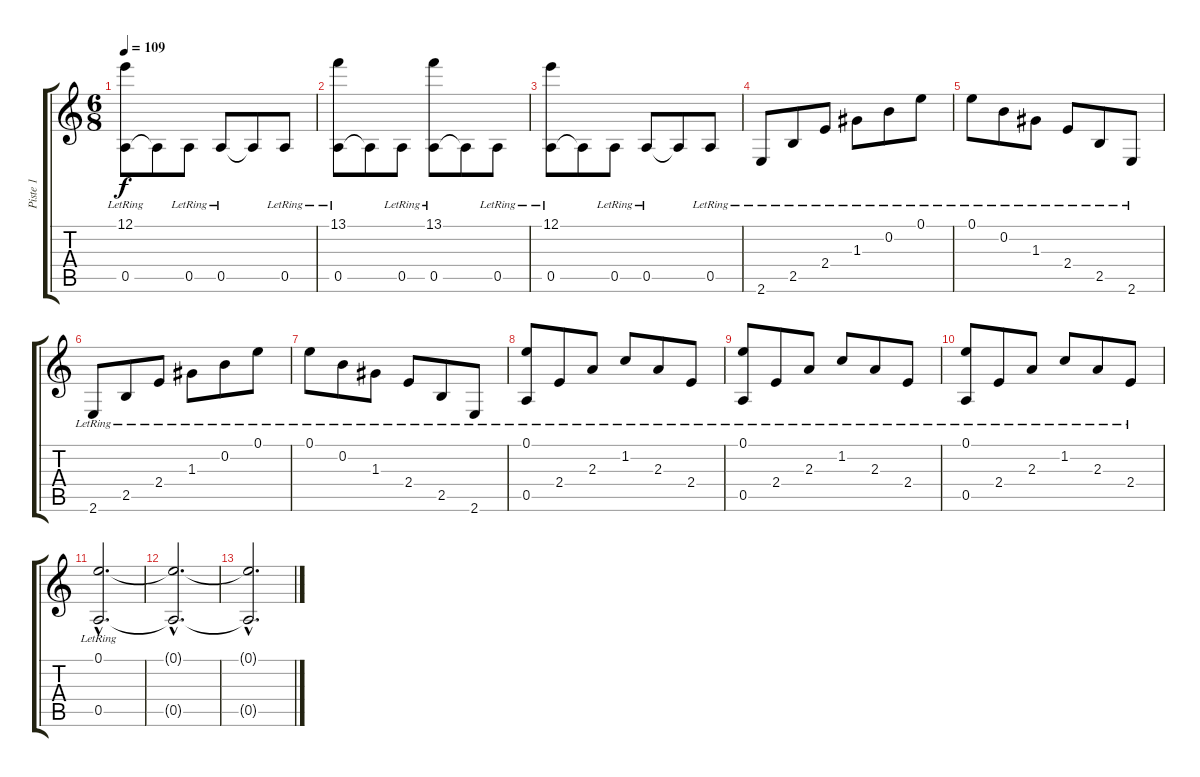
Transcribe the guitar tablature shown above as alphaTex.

\track ("Piste 1" "Piste 1") {instrument acousticguitarnylon}
\staff {score tabs}
\tuning (E4 B3 G3 D3 A2 D2) {hide}
\ts (6 8)
\tempo 109
\clef g2
\ks c
(12.1{lr} 0.5{lr}).8{dy f} 0.5{t}.8 0.5{lr}.8 0.5{lr}.8 0.5{t}.8 0.5{lr}.8 |
(13.1{lr} 0.5{lr}).8 0.5{t}.8 0.5{lr}.8 (13.1{lr} 0.5{lr}).8 0.5{t}.8 0.5{lr}.8 |
(12.1{lr} 0.5{lr}).8 0.5{t}.8 0.5{lr}.8 0.5{lr}.8 0.5{t}.8 0.5{lr}.8 |
2.6{lr}.8 2.5{lr}.8 2.4{lr}.8 1.3{lr}.8 0.2{lr}.8 0.1{lr}.8 |
0.1{lr}.8 0.2{lr}.8 1.3{lr}.8 2.4{lr}.8 2.5{lr}.8 2.6{lr}.8 |
2.6{lr}.8 2.5{lr}.8 2.4{lr}.8 1.3{lr}.8 0.2{lr}.8 0.1{lr}.8 |
0.1{lr}.8 0.2{lr}.8 1.3{lr}.8 2.4{lr}.8 2.5{lr}.8 2.6{lr}.8 |
(0.1{lr} 0.5{lr}).8 2.4{lr}.8 2.3{lr}.8 1.2{lr}.8 2.3{lr}.8 2.4{lr}.8 |
(0.1{lr} 0.5{lr}).8 2.4{lr}.8 2.3{lr}.8 1.2{lr}.8 2.3{lr}.8 2.4{lr}.8 |
(0.1{lr} 0.5{lr}).8 2.4{lr}.8 2.3{lr}.8 1.2{lr}.8 2.3{lr}.8 2.4{lr}.8 |
(0.1{hac lr} 0.5{hac lr}).2{d} |
(0.1{hac t} 0.5{hac t}).2{d} |
(0.1{hac t} 0.5{hac t}).2{d}
